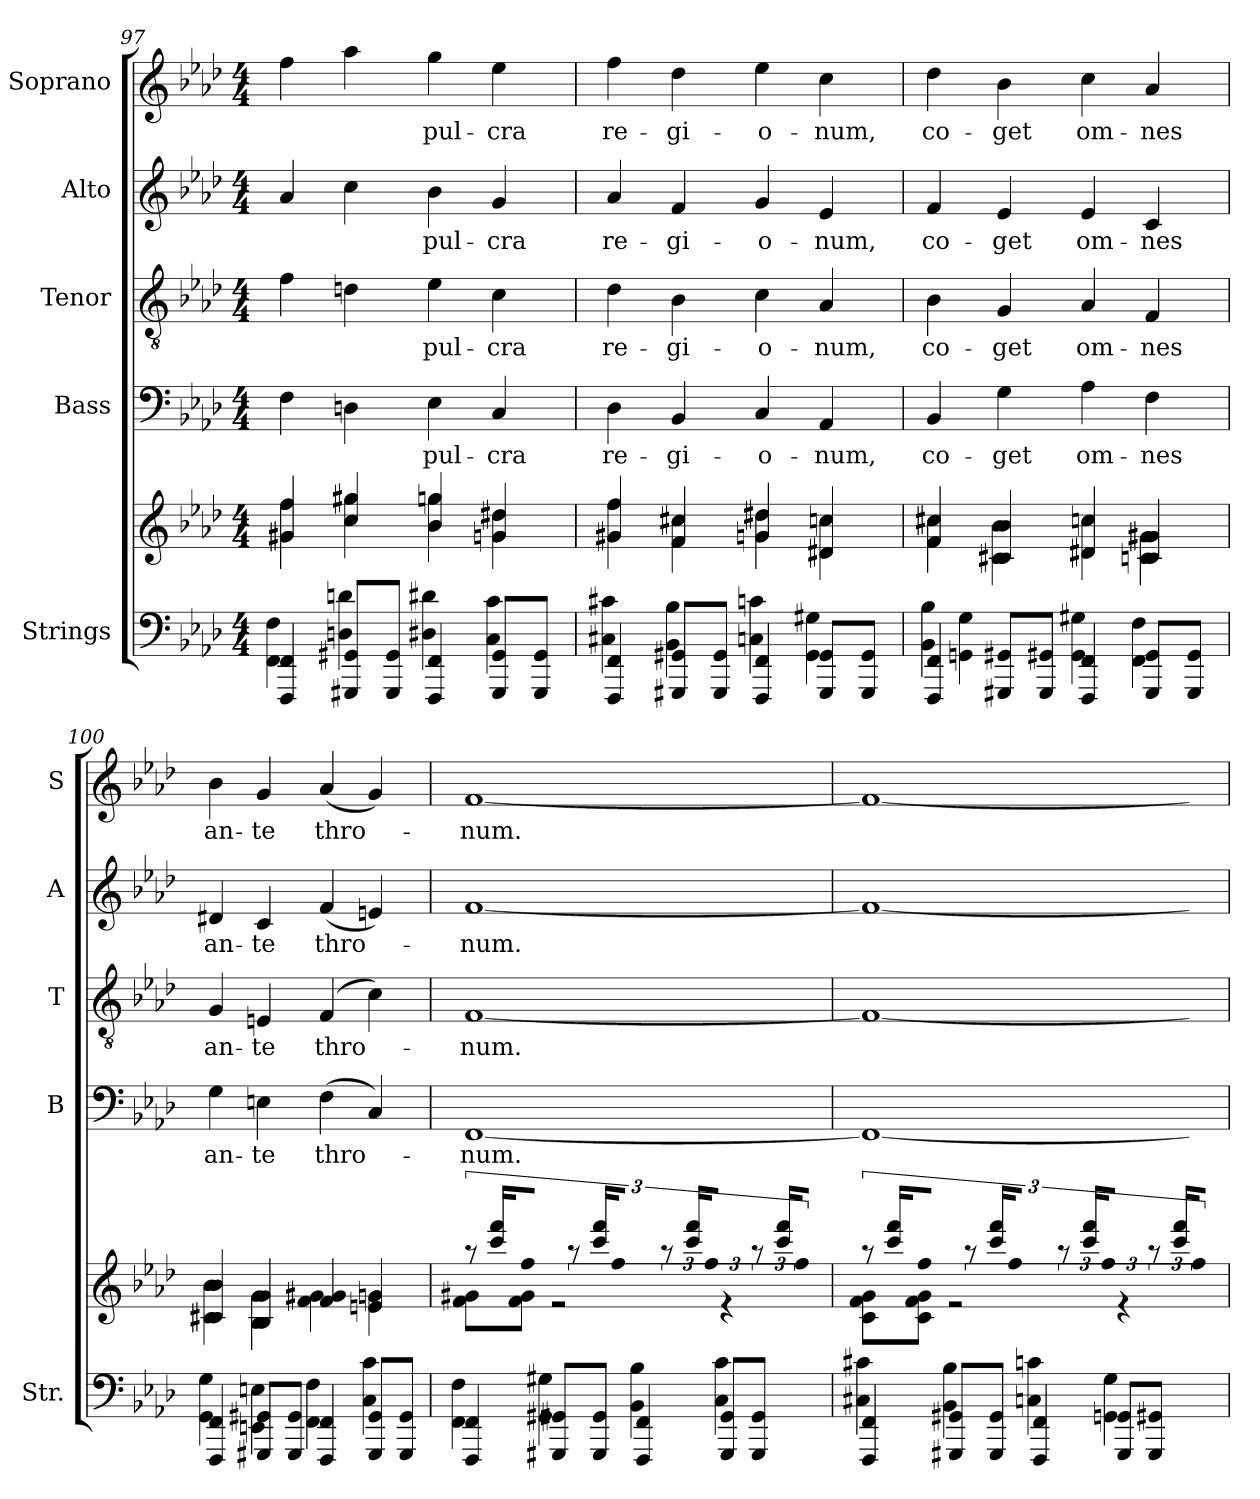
**kern	**kern	**kern	**text	**kern	**text	**kern	**text	**kern	**text
*part5	*part5	*part4	*part4	*part3	*part3	*part2	*part2	*part1	*part1
*staff6	*staff5	*staff4	*staff4	*staff3	*staff3	*staff2	*staff2	*staff1	*staff1
*I"Strings	*	*I"Bass	*	*I"Tenor	*	*I"Alto	*	*I"Soprano	*
*I'Str.	*	*I'B	*	*I'T	*	*I'A	*	*I'S	*
!!LO:PB:g=z
*clefF4	*clefG2	*clefF4	*	*clefGv2	*	*clefG2	*	*clefG2	*
*k[b-e-a-d-]	*k[b-e-a-d-]	*k[b-e-a-d-]	*	*k[b-e-a-d-]	*	*k[b-e-a-d-]	*	*k[b-e-a-d-]	*
*A-:	*A-:	*A-:	*	*A-:	*	*A-:	*	*A-:	*
*M4/4	*M4/4	*M4/4	*	*M4/4	*	*M4/4	*	*M4/4	*
=97	=97	=97	=97	=97	=97	=97	=97	=97	=97
*^	*^	*	*	*	*	*	*	*	*
4FFF/ 4FF/	4FF\ 4F\	4g#X/ 4ff/	4g#\ 4ff\	4F\	.	4f\	.	4a-/	.	4ff\	.
8GGG#X/ 8GG#X/L	4Dn\ 4dn\	4cc/ 4gg#X/	4cc\ 4gg#\	4Dn\	.	4dn\	.	4cc\	.	4aa-\	.
8GGG#/ 8GG#/J	.	.	.	.	.	.	.	.	.	.	.
!	!	!	!	!	!LO:LY:b	!	!LO:LY:b	!	!LO:LY:b	!	!LO:LY:b
4FFF/ 4FF/	4D#X\ 4d#X\	4b-/ 4ggn/	4b-\ 4gg\	4E-\	-pul-	4e-\	-pul-	4b-\	-pul-	4gg\	-pul-
!	!	!	!	!	!LO:LY:b	!	!LO:LY:b	!	!LO:LY:b	!	!LO:LY:b
8GGG#/ 8GG#/L	4C\ 4c\	4gn/ 4dd#X/	4g\ 4dd#\	4C/	-cra	4c\	-cra	4g/	-cra	4ee-\	-cra
8GGG#/ 8GG#/J	.	.	.	.	.	.	.	.	.	.	.
=98	=98	=98	=98	=98	=98	=98	=98	=98	=98	=98	=98
!	!	!	!	!	!LO:LY:b	!	!LO:LY:b	!	!LO:LY:b	!	!LO:LY:b
4FFF/ 4FF/	4C#X\ 4c#X\	4g#X/ 4ff/	4g#\ 4ff\	4D-\	re-	4d-\	re-	4a-/	re-	4ff\	re-
!	!	!	!	!	!LO:LY:b	!	!LO:LY:b	!	!LO:LY:b	!	!LO:LY:b
8GGG#X/ 8GG#X/L	4BB-\ 4B-\	4f/ 4cc#X/	4f\ 4cc#\	4BB-/	-gi-	4B-\	-gi-	4f/	-gi-	4dd-\	-gi-
8GGG#/ 8GG#/J	.	.	.	.	.	.	.	.	.	.	.
!	!	!	!	!	!LO:LY:b	!	!LO:LY:b	!	!LO:LY:b	!	!LO:LY:b
4FFF/ 4FF/	4Cn\ 4cn\	4gn/ 4dd#X/	4g\ 4dd#\	4C/	-o-	4c\	-o-	4g/	-o-	4ee-\	-o-
!	!	!	!	!	!LO:LY:b	!	!LO:LY:b	!	!LO:LY:b	!	!LO:LY:b
8GGG#/ 8GG#/L	4GG#\ 4G#X\	4d#X/ 4ccn/	4d#\ 4cc\	4AA-/	-num,	4A-/	-num,	4e-/	-num,	4cc\	-num,
8GGG#/ 8GG#/J	.	.	.	.	.	.	.	.	.	.	.
=99	=99	=99	=99	=99	=99	=99	=99	=99	=99	=99	=99
!	!	!	!	!	!LO:LY:b	!	!LO:LY:b	!	!LO:LY:b	!	!LO:LY:b
4FFF/ 4FF/	4BB-\ 4B-\	4f/ 4cc#X/	4f\ 4cc#\	4BB-/	co-	4B-\	co-	4f/	co-	4dd-\	co-
!	!	!	!	!	!LO:LY:b	!	!LO:LY:b	!	!LO:LY:b	!	!LO:LY:b
8GGG#X/ 8GG#X/L	4GGn\ 4G\	4c#X/ 4b-/	4c#\ 4b-\	4G\	-get	4G/	-get	4e-/	-get	4b-\	-get
8GGG#/ 8GG#X/J	.	.	.	.	.	.	.	.	.	.	.
!	!	!	!	!	!LO:LY:b	!	!LO:LY:b	!	!LO:LY:b	!	!LO:LY:b
4FFF/ 4FF/	4GG#\ 4G#X\	4d#X/ 4ccn/	4d#\ 4cc\	4A-\	om-	4A-/	om-	4e-/	om-	4cc\	om-
!	!	!	!	!	!LO:LY:b	!	!LO:LY:b	!	!LO:LY:b	!	!LO:LY:b
8GGG#/ 8GG#/L	4FF\ 4F\	4cn/ 4g#X/	4c\ 4g#\	4F\	-nes	4F/	-nes	4c/	-nes	4a-/	-nes
8GGG#/ 8GG#/J	.	.	.	.	.	.	.	.	.	.	.
!!LO:LB:g=z
=100	=100	=100	=100	=100	=100	=100	=100	=100	=100	=100	=100
!	!	!	!	!	!LO:LY:b	!	!LO:LY:b	!	!LO:LY:b	!	!LO:LY:b
4FFF/ 4FF/	4GG\ 4G\	4c#X/ 4b-/	4c#\ 4b-\	4G\	an-	4G/	an-	4d#X/	an-	4b-\	an-
!	!	!	!	!	!LO:LY:b	!	!LO:LY:b	!	!LO:LY:b	!	!LO:LY:b
8GGG#X/ 8GG#X/L	4EEn\ 4En\	4B-/ 4g/	4B-\ 4g\	4En\	-te	4En/	-te	4c/	-te	4g/	-te
8GGG#/ 8GG#/J	.	.	.	.	.	.	.	.	.	.	.
!	!	!	!	!	!LO:LY:b	!	!LO:LY:b	!	!LO:LY:b	!	!LO:LY:b
4FFF/ 4FF/	4FF\ 4F\	4f/ 4g#X/	4f\ 4g#\	(>4F\	thro-	(>4F/	thro-	(<4f/	thro-	(<4a-/	thro-
8GGG#/ 8GG#/L	4C\ 4c\	4en/ 4gn/	4e\ 4g\	4C/)	.	4c\)	.	4en/)	.	4g/)	.
8GGG#/ 8GG#/J	.	.	.	.	.	.	.	.	.	.	.
=101	=101	=101	=101	=101	=101	=101	=101	=101	=101	=101	=101
!	!	!	!	!	!LO:LY:b	!	!LO:LY:b	!	!LO:LY:b	!	!LO:LY:b
4FFF/ 4FF/	4FF\ 4F\	12r	8f\ 8g#X\L	[1FF	-num.	[1F	-num.	[1f	-num.	[1f	-num.
.	.	24ccc/ 24fff/KL	.	.	.	.	.	.	.	.	.
.	.	8ff/J	8f\ 8g#\J	.	.	.	.	.	.	.	.
8GGG#X/ 8GG#X/L	4GG#\ 4G#X\	12r	2r	.	.	.	.	.	.	.	.
.	.	24ccc/ 24fff/KL	.	.	.	.	.	.	.	.	.
8GGG#/ 8GG#/J	.	8ff/J	.	.	.	.	.	.	.	.	.
4FFF/ 4FF/	4BB-\ 4B-\	12r	.	.	.	.	.	.	.	.	.
.	.	24ccc/ 24fff/KL	.	.	.	.	.	.	.	.	.
.	.	8ff/J	.	.	.	.	.	.	.	.	.
8GGG#/ 8GG#/L	4C\ 4c\	12r	4r	.	.	.	.	.	.	.	.
.	.	24ccc/ 24fff/KL	.	.	.	.	.	.	.	.	.
8GGG#/ 8GG#/J	.	8ff/J	.	.	.	.	.	.	.	.	.
!!LO:PB:g=z
=102	=102	=102	=102	=102	=102	=102	=102	=102	=102	=102	=102
4FFF/ 4FF/	4C#X\ 4c#X\	12r	8c\ 8f\ 8g\L	1FF_	.	1F_	.	1f_	.	1f_	.
.	.	24ccc/ 24fff/KL	.	.	.	.	.	.	.	.	.
.	.	8ff/J	8c\ 8f\ 8g\J	.	.	.	.	.	.	.	.
8GGG#X/ 8GG#X/L	4BB-\ 4B-\	12r	2r	.	.	.	.	.	.	.	.
.	.	24ccc/ 24fff/KL	.	.	.	.	.	.	.	.	.
8GGG#/ 8GG#/J	.	8ff/J	.	.	.	.	.	.	.	.	.
4FFF/ 4FF/	4Cn\ 4cn\	12r	.	.	.	.	.	.	.	.	.
.	.	24ccc/ 24fff/KL	.	.	.	.	.	.	.	.	.
.	.	8ff/J	.	.	.	.	.	.	.	.	.
8GGG#/ 8GG#/L	4GGn\ 4G\	12r	4r	.	.	.	.	.	.	.	.
.	.	24ccc/ 24fff/KL	.	.	.	.	.	.	.	.	.
8GGG#/ 8GG#X/J	.	8ff/J	.	.	.	.	.	.	.	.	.
*v	*v	*	*	*	*	*	*	*	*	*	*
*	*v	*v	*	*	*	*	*	*	*	*
=	=	=	=	=	=	=	=	=	=
*-	*-	*-	*-	*-	*-	*-	*-	*-	*-
